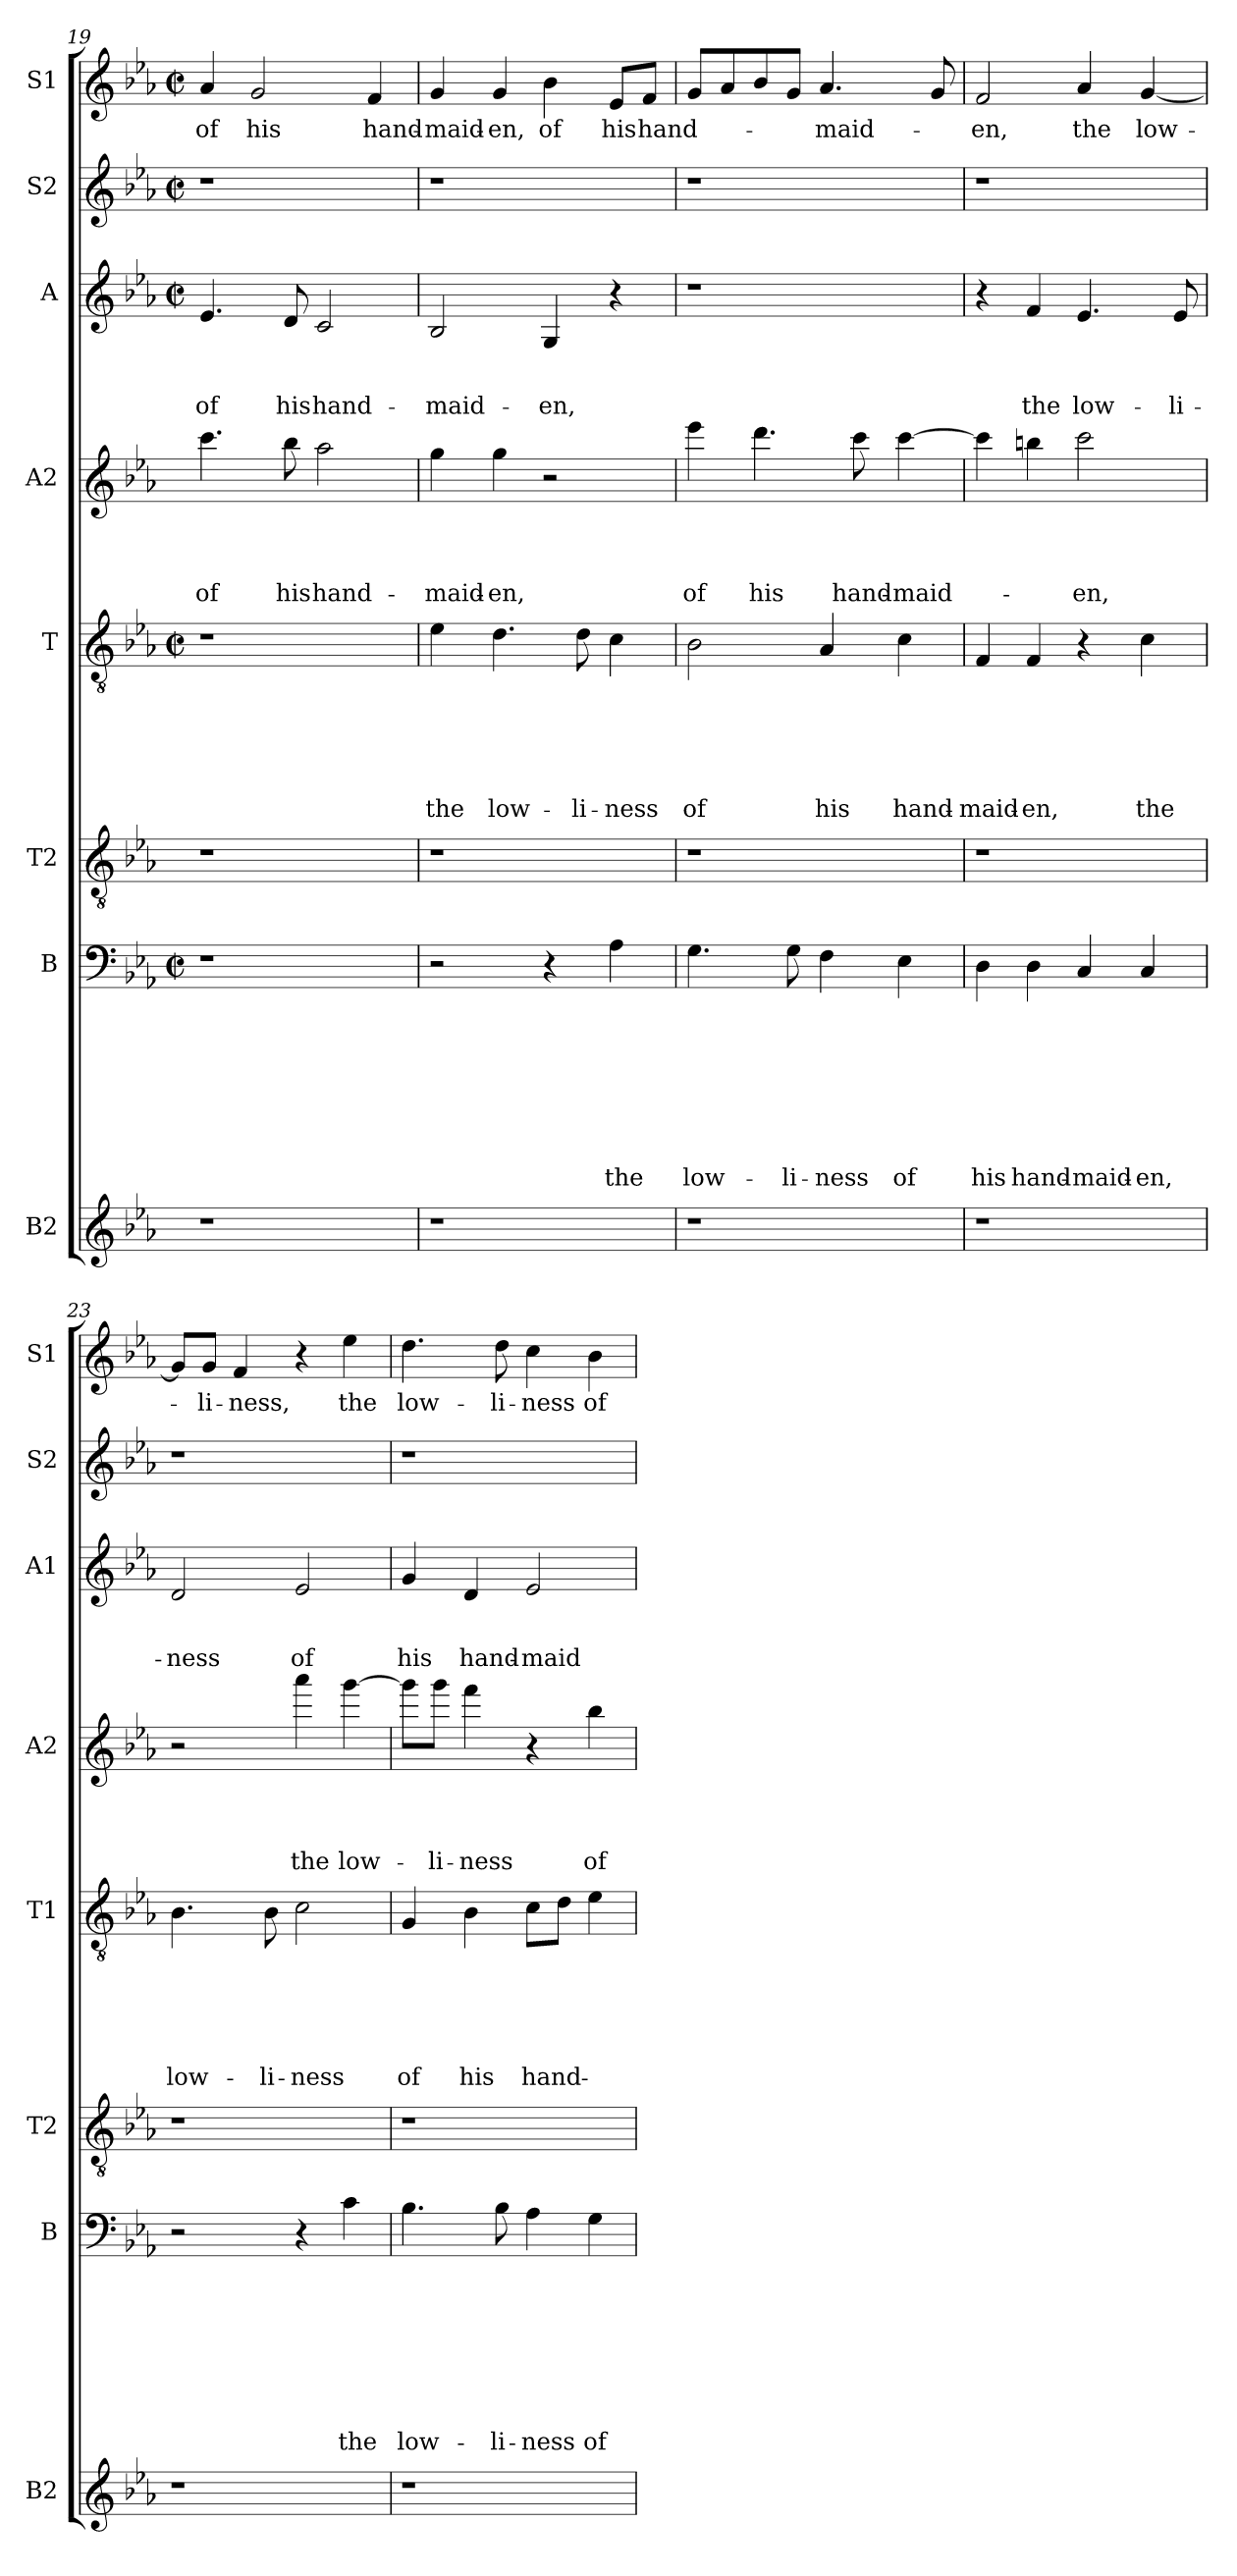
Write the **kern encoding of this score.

**kern	**kern	**text	**text	**text	**text	**text	**text	**text	**text	**kern	**kern	**text	**text	**text	**text	**text	**text	**kern	**text	**text	**text	**text	**kern	**text	**text	**text	**kern	**kern	**text
*part8	*part7	*part7	*part7	*part7	*part7	*part7	*part7	*part7	*part7	*part6	*part5	*part5	*part5	*part5	*part5	*part5	*part5	*part4	*part4	*part4	*part4	*part4	*part3	*part3	*part3	*part3	*part2	*part1	*part1
*staff8	*staff7	*staff7	*staff7	*staff7	*staff7	*staff7	*staff7	*staff7	*staff7	*staff6	*staff5	*staff5	*staff5	*staff5	*staff5	*staff5	*staff5	*staff4	*staff4	*staff4	*staff4	*staff4	*staff3	*staff3	*staff3	*staff3	*staff2	*staff1	*staff1
*I"B2	*I"B	*	*	*	*	*	*	*	*	*I"T2	*I"T	*	*	*	*	*	*	*I"A2	*	*	*	*	*I"A	*	*	*	*I"S2	*I"S1	*
*I'B2	*I'B	*	*	*	*	*	*	*	*	*I'T2	*I'T1	*	*	*	*	*	*	*I'A2	*	*	*	*	*I'A1	*	*	*	*I'S2	*I'S1	*
*clefG2	*clefF4	*	*	*	*	*	*	*	*	*clefGv2	*clefGv2	*	*	*	*	*	*	*clefG2	*	*	*	*	*clefG2	*	*	*	*clefG2	*clefG2	*
*k[b-e-a-]	*k[b-e-a-]	*	*	*	*	*	*	*	*	*k[b-e-a-]	*k[b-e-a-]	*	*	*	*	*	*	*k[b-e-a-]	*	*	*	*	*k[b-e-a-]	*	*	*	*k[b-e-a-]	*k[b-e-a-]	*
*E-:	*E-:	*	*	*	*	*	*	*	*	*E-:	*E-:	*	*	*	*	*	*	*E-:	*	*	*	*	*E-:	*	*	*	*E-:	*E-:	*
*	*M2/2	*	*	*	*	*	*	*	*	*	*M2/2	*	*	*	*	*	*	*	*	*	*	*	*M2/2	*	*	*	*M2/2	*M2/2	*
*	*met(c|)	*	*	*	*	*	*	*	*	*	*met(c|)	*	*	*	*	*	*	*	*	*	*	*	*met(c|)	*	*	*	*met(c|)	*met(c|)	*
=19	=19	=19	=19	=19	=19	=19	=19	=19	=19	=19	=19	=19	=19	=19	=19	=19	=19	=19	=19	=19	=19	=19	=19	=19	=19	=19	=19	=19	=19
!	!	!	!	!	!	!	!	!	!	!	!	!	!	!	!	!	!	!	!	!	!	!LO:LY:b	!	!	!	!LO:LY:b	!	!	!LO:LY:b
1r	1r	.	.	.	.	.	.	.	.	1r	1r	.	.	.	.	.	.	4.ccc\	.	.	.	of	4.e-/	.	.	of	1r	4a-/	of
!	!	!	!	!	!	!	!	!	!	!	!	!	!	!	!	!	!	!	!	!	!	!	!	!	!	!	!	!	!LO:LY:b
.	.	.	.	.	.	.	.	.	.	.	.	.	.	.	.	.	.	.	.	.	.	.	.	.	.	.	.	2g/	his
!	!	!	!	!	!	!	!	!	!	!	!	!	!	!	!	!	!	!	!	!	!	!LO:LY:b	!	!	!	!LO:LY:b	!	!	!
.	.	.	.	.	.	.	.	.	.	.	.	.	.	.	.	.	.	8bb-\	.	.	.	his	8d/	.	.	his	.	.	.
!	!	!	!	!	!	!	!	!	!	!	!	!	!	!	!	!	!	!	!	!	!	!LO:LY:b	!	!	!	!LO:LY:b	!	!	!
.	.	.	.	.	.	.	.	.	.	.	.	.	.	.	.	.	.	2aa-\	.	.	.	hand-	2c/	.	.	hand-	.	.	.
!	!	!	!	!	!	!	!	!	!	!	!	!	!	!	!	!	!	!	!	!	!	!	!	!	!	!	!	!	!LO:LY:b
.	.	.	.	.	.	.	.	.	.	.	.	.	.	.	.	.	.	.	.	.	.	.	.	.	.	.	.	4f/	hand-
=20	=20	=20	=20	=20	=20	=20	=20	=20	=20	=20	=20	=20	=20	=20	=20	=20	=20	=20	=20	=20	=20	=20	=20	=20	=20	=20	=20	=20	=20
!	!	!	!	!	!	!	!	!	!	!	!	!	!	!	!	!	!LO:LY:b	!	!	!	!	!LO:LY:b	!	!	!	!LO:LY:b	!	!	!LO:LY:b
1r	2r	.	.	.	.	.	.	.	.	1r	4e-\	.	.	.	.	.	the	4gg\	.	.	.	-maid-	2B-/	.	.	-maid-	1r	4g/	-maid-
!	!	!	!	!	!	!	!	!	!	!	!	!	!	!	!	!	!LO:LY:b	!	!	!	!	!LO:LY:b	!	!	!	!	!	!	!LO:LY:b
.	.	.	.	.	.	.	.	.	.	.	4.d\	.	.	.	.	.	low-	4gg\	.	.	.	-en,	.	.	.	.	.	4g/	-en,
!	!	!	!	!	!	!	!	!	!	!	!	!	!	!	!	!	!	!	!	!	!	!	!	!	!	!LO:LY:b	!	!	!LO:LY:b
.	4r	.	.	.	.	.	.	.	.	.	.	.	.	.	.	.	.	2r	.	.	.	.	4G/	.	.	-en,	.	4b-\	of
!	!	!	!	!	!	!	!	!	!	!	!	!	!	!	!	!	!LO:LY:b	!	!	!	!	!	!	!	!	!	!	!	!
.	.	.	.	.	.	.	.	.	.	.	8d\	.	.	.	.	.	-li-	.	.	.	.	.	.	.	.	.	.	.	.
!	!	!	!	!	!	!	!	!	!LO:LY:b	!	!	!	!	!	!	!	!LO:LY:b	!	!	!	!	!	!	!	!	!	!	!	!LO:LY:b
.	4A-\	.	.	.	.	.	.	.	the	.	4c\	.	.	.	.	.	-ness	.	.	.	.	.	4r	.	.	.	.	8e-/L	his
!	!	!	!	!	!	!	!	!	!	!	!	!	!	!	!	!	!	!	!	!	!	!	!	!	!	!	!	!	!LO:LY:b
.	.	.	.	.	.	.	.	.	.	.	.	.	.	.	.	.	.	.	.	.	.	.	.	.	.	.	.	8f/J	hand-
=21	=21	=21	=21	=21	=21	=21	=21	=21	=21	=21	=21	=21	=21	=21	=21	=21	=21	=21	=21	=21	=21	=21	=21	=21	=21	=21	=21	=21	=21
!	!	!	!	!	!	!	!	!	!LO:LY:b	!	!	!	!	!	!	!	!LO:LY:b	!	!	!	!	!LO:LY:b	!	!	!	!	!	!	!
1r	4.G\	.	.	.	.	.	.	.	low-	1r	2B-\	.	.	.	.	.	of	4eee-\	.	.	.	of	1r	.	.	.	1r	8g/L	.
.	.	.	.	.	.	.	.	.	.	.	.	.	.	.	.	.	.	.	.	.	.	.	.	.	.	.	.	8a-/	.
!	!	!	!	!	!	!	!	!	!	!	!	!	!	!	!	!	!	!	!	!	!	!LO:LY:b	!	!	!	!	!	!	!
.	.	.	.	.	.	.	.	.	.	.	.	.	.	.	.	.	.	4.ddd\	.	.	.	his	.	.	.	.	.	8b-/	.
!	!	!	!	!	!	!	!	!	!LO:LY:b	!	!	!	!	!	!	!	!	!	!	!	!	!	!	!	!	!	!	!	!
.	8G\	.	.	.	.	.	.	.	-li-	.	.	.	.	.	.	.	.	.	.	.	.	.	.	.	.	.	.	8g/J	.
!	!	!	!	!	!	!	!	!	!LO:LY:b	!	!	!	!	!	!	!	!LO:LY:b	!	!	!	!	!	!	!	!	!	!	!	!LO:LY:b
.	4F\	.	.	.	.	.	.	.	-ness	.	4A-/	.	.	.	.	.	his	.	.	.	.	.	.	.	.	.	.	4.a-/	-maid-
!	!	!	!	!	!	!	!	!	!	!	!	!	!	!	!	!	!	!	!	!	!	!LO:LY:b	!	!	!	!	!	!	!
.	.	.	.	.	.	.	.	.	.	.	.	.	.	.	.	.	.	8ccc\	.	.	.	hand-	.	.	.	.	.	.	.
!	!	!	!	!	!	!	!	!	!LO:LY:b	!	!	!	!	!	!	!	!LO:LY:b	!	!	!	!	!LO:LY:b	!	!	!	!	!	!	!
.	4E-\	.	.	.	.	.	.	.	of	.	4c\	.	.	.	.	.	hand-	[>4ccc\	.	.	.	-maid-	.	.	.	.	.	.	.
.	.	.	.	.	.	.	.	.	.	.	.	.	.	.	.	.	.	.	.	.	.	.	.	.	.	.	.	8g/	.
!!LO:PB:g=z
=22	=22	=22	=22	=22	=22	=22	=22	=22	=22	=22	=22	=22	=22	=22	=22	=22	=22	=22	=22	=22	=22	=22	=22	=22	=22	=22	=22	=22	=22
!	!	!	!	!	!	!	!	!	!LO:LY:b	!	!	!	!	!	!	!	!LO:LY:b	!	!	!	!	!	!	!	!	!	!	!	!LO:LY:b
1r	4D\	.	.	.	.	.	.	.	his	1r	4F/	.	.	.	.	.	-maid-	4ccc\]	.	.	.	.	4r	.	.	.	1r	2f/	-en,
!	!	!	!	!	!	!	!	!	!LO:LY:b	!	!	!	!	!	!	!	!LO:LY:b	!	!	!	!	!	!	!	!	!LO:LY:b	!	!	!
.	4D\	.	.	.	.	.	.	.	hand-	.	4F/	.	.	.	.	.	-en,	4bbn\	.	.	.	.	4f/	.	.	the	.	.	.
!	!	!	!	!	!	!	!	!	!LO:LY:b	!	!	!	!	!	!	!	!	!	!	!	!	!LO:LY:b	!	!	!	!LO:LY:b	!	!	!LO:LY:b
.	4C/	.	.	.	.	.	.	.	-maid-	.	4r	.	.	.	.	.	.	2ccc\	.	.	.	-en,	4.e-/	.	.	low-	.	4a-/	the
!	!	!	!	!	!	!	!	!	!LO:LY:b	!	!	!	!	!	!	!	!LO:LY:b	!	!	!	!	!	!	!	!	!	!	!	!LO:LY:b
.	4C/	.	.	.	.	.	.	.	-en,	.	4c\	.	.	.	.	.	the	.	.	.	.	.	.	.	.	.	.	[<4g/	low-
!	!	!	!	!	!	!	!	!	!	!	!	!	!	!	!	!	!	!	!	!	!	!	!	!	!	!LO:LY:b	!	!	!
.	.	.	.	.	.	.	.	.	.	.	.	.	.	.	.	.	.	.	.	.	.	.	8e-/	.	.	-li-	.	.	.
=23	=23	=23	=23	=23	=23	=23	=23	=23	=23	=23	=23	=23	=23	=23	=23	=23	=23	=23	=23	=23	=23	=23	=23	=23	=23	=23	=23	=23	=23
!	!	!	!	!	!	!	!	!	!	!	!	!	!	!	!	!	!LO:LY:b	!	!	!	!	!	!	!	!	!LO:LY:b	!	!	!
1r	2r	.	.	.	.	.	.	.	.	1r	4.B-\	.	.	.	.	.	low-	2r	.	.	.	.	2d/	.	.	-ness	1r	8g/L]	.
!	!	!	!	!	!	!	!	!	!	!	!	!	!	!	!	!	!	!	!	!	!	!	!	!	!	!	!	!	!LO:LY:b
.	.	.	.	.	.	.	.	.	.	.	.	.	.	.	.	.	.	.	.	.	.	.	.	.	.	.	.	8g/J	-li-
!	!	!	!	!	!	!	!	!	!	!	!	!	!	!	!	!	!	!	!	!	!	!	!	!	!	!	!	!	!LO:LY:b
.	.	.	.	.	.	.	.	.	.	.	.	.	.	.	.	.	.	.	.	.	.	.	.	.	.	.	.	4f/	-ness,
!	!	!	!	!	!	!	!	!	!	!	!	!	!	!	!	!	!LO:LY:b	!	!	!	!	!	!	!	!	!	!	!	!
.	.	.	.	.	.	.	.	.	.	.	8B-\	.	.	.	.	.	-li-	.	.	.	.	.	.	.	.	.	.	.	.
!	!	!	!	!	!	!	!	!	!	!	!	!	!	!	!	!	!LO:LY:b	!	!	!	!	!LO:LY:b	!	!	!	!LO:LY:b	!	!	!
.	4r	.	.	.	.	.	.	.	.	.	2c\	.	.	.	.	.	-ness	4aaa-\	.	.	.	the	2e-/	.	.	of	.	4r	.
!	!	!	!	!	!	!	!	!	!LO:LY:b	!	!	!	!	!	!	!	!	!	!	!	!	!LO:LY:b	!	!	!	!	!	!	!LO:LY:b
.	4c\	.	.	.	.	.	.	.	the	.	.	.	.	.	.	.	.	[<4ggg\	.	.	.	low-	.	.	.	.	.	4ee-\	the
=24	=24	=24	=24	=24	=24	=24	=24	=24	=24	=24	=24	=24	=24	=24	=24	=24	=24	=24	=24	=24	=24	=24	=24	=24	=24	=24	=24	=24	=24
!	!	!	!	!	!	!	!	!	!LO:LY:b	!	!	!	!	!	!	!	!LO:LY:b	!	!	!	!	!	!	!	!	!LO:LY:b	!	!	!LO:LY:b
1r	4.B-\	.	.	.	.	.	.	.	low-	1r	4G/	.	.	.	.	.	of	8ggg\L]	.	.	.	.	4g/	.	.	his	1r	4.dd\	low-
!	!	!	!	!	!	!	!	!	!	!	!	!	!	!	!	!	!	!	!	!	!	!LO:LY:b	!	!	!	!	!	!	!
.	.	.	.	.	.	.	.	.	.	.	.	.	.	.	.	.	.	8ggg\J	.	.	.	-li-	.	.	.	.	.	.	.
!	!	!	!	!	!	!	!	!	!	!	!	!	!	!	!	!	!LO:LY:b	!	!	!	!	!LO:LY:b	!	!	!	!LO:LY:b	!	!	!
.	.	.	.	.	.	.	.	.	.	.	4B-\	.	.	.	.	.	his	4fff\	.	.	.	-ness	4d/	.	.	hand-	.	.	.
!	!	!	!	!	!	!	!	!	!LO:LY:b	!	!	!	!	!	!	!	!	!	!	!	!	!	!	!	!	!	!	!	!LO:LY:b
.	8B-\	.	.	.	.	.	.	.	-li-	.	.	.	.	.	.	.	.	.	.	.	.	.	.	.	.	.	.	8dd\	-li-
!	!	!	!	!	!	!	!	!	!LO:LY:b	!	!	!	!	!	!	!	!LO:LY:b	!	!	!	!	!	!	!	!	!LO:LY:b:rj	!	!	!LO:LY:b
.	4A-\	.	.	.	.	.	.	.	-ness	.	8c\L	.	.	.	.	.	hand-	4r	.	.	.	.	2e-/	.	.	-maid-	.	4cc\	-ness
.	.	.	.	.	.	.	.	.	.	.	8d\J	.	.	.	.	.	.	.	.	.	.	.	.	.	.	.	.	.	.
!	!	!	!	!	!	!	!	!	!LO:LY:b	!	!	!	!	!	!	!	!	!	!	!	!	!LO:LY:b	!	!	!	!	!	!	!LO:LY:b
.	4G\	.	.	.	.	.	.	.	of	.	[>4e-\	.	.	.	.	.	.	4bb-\	.	.	.	of	.	.	.	.	.	4b-\	of
=	=	=	=	=	=	=	=	=	=	=	=	=	=	=	=	=	=	=	=	=	=	=	=	=	=	=	=	=	=
*-	*-	*-	*-	*-	*-	*-	*-	*-	*-	*-	*-	*-	*-	*-	*-	*-	*-	*-	*-	*-	*-	*-	*-	*-	*-	*-	*-	*-	*-
